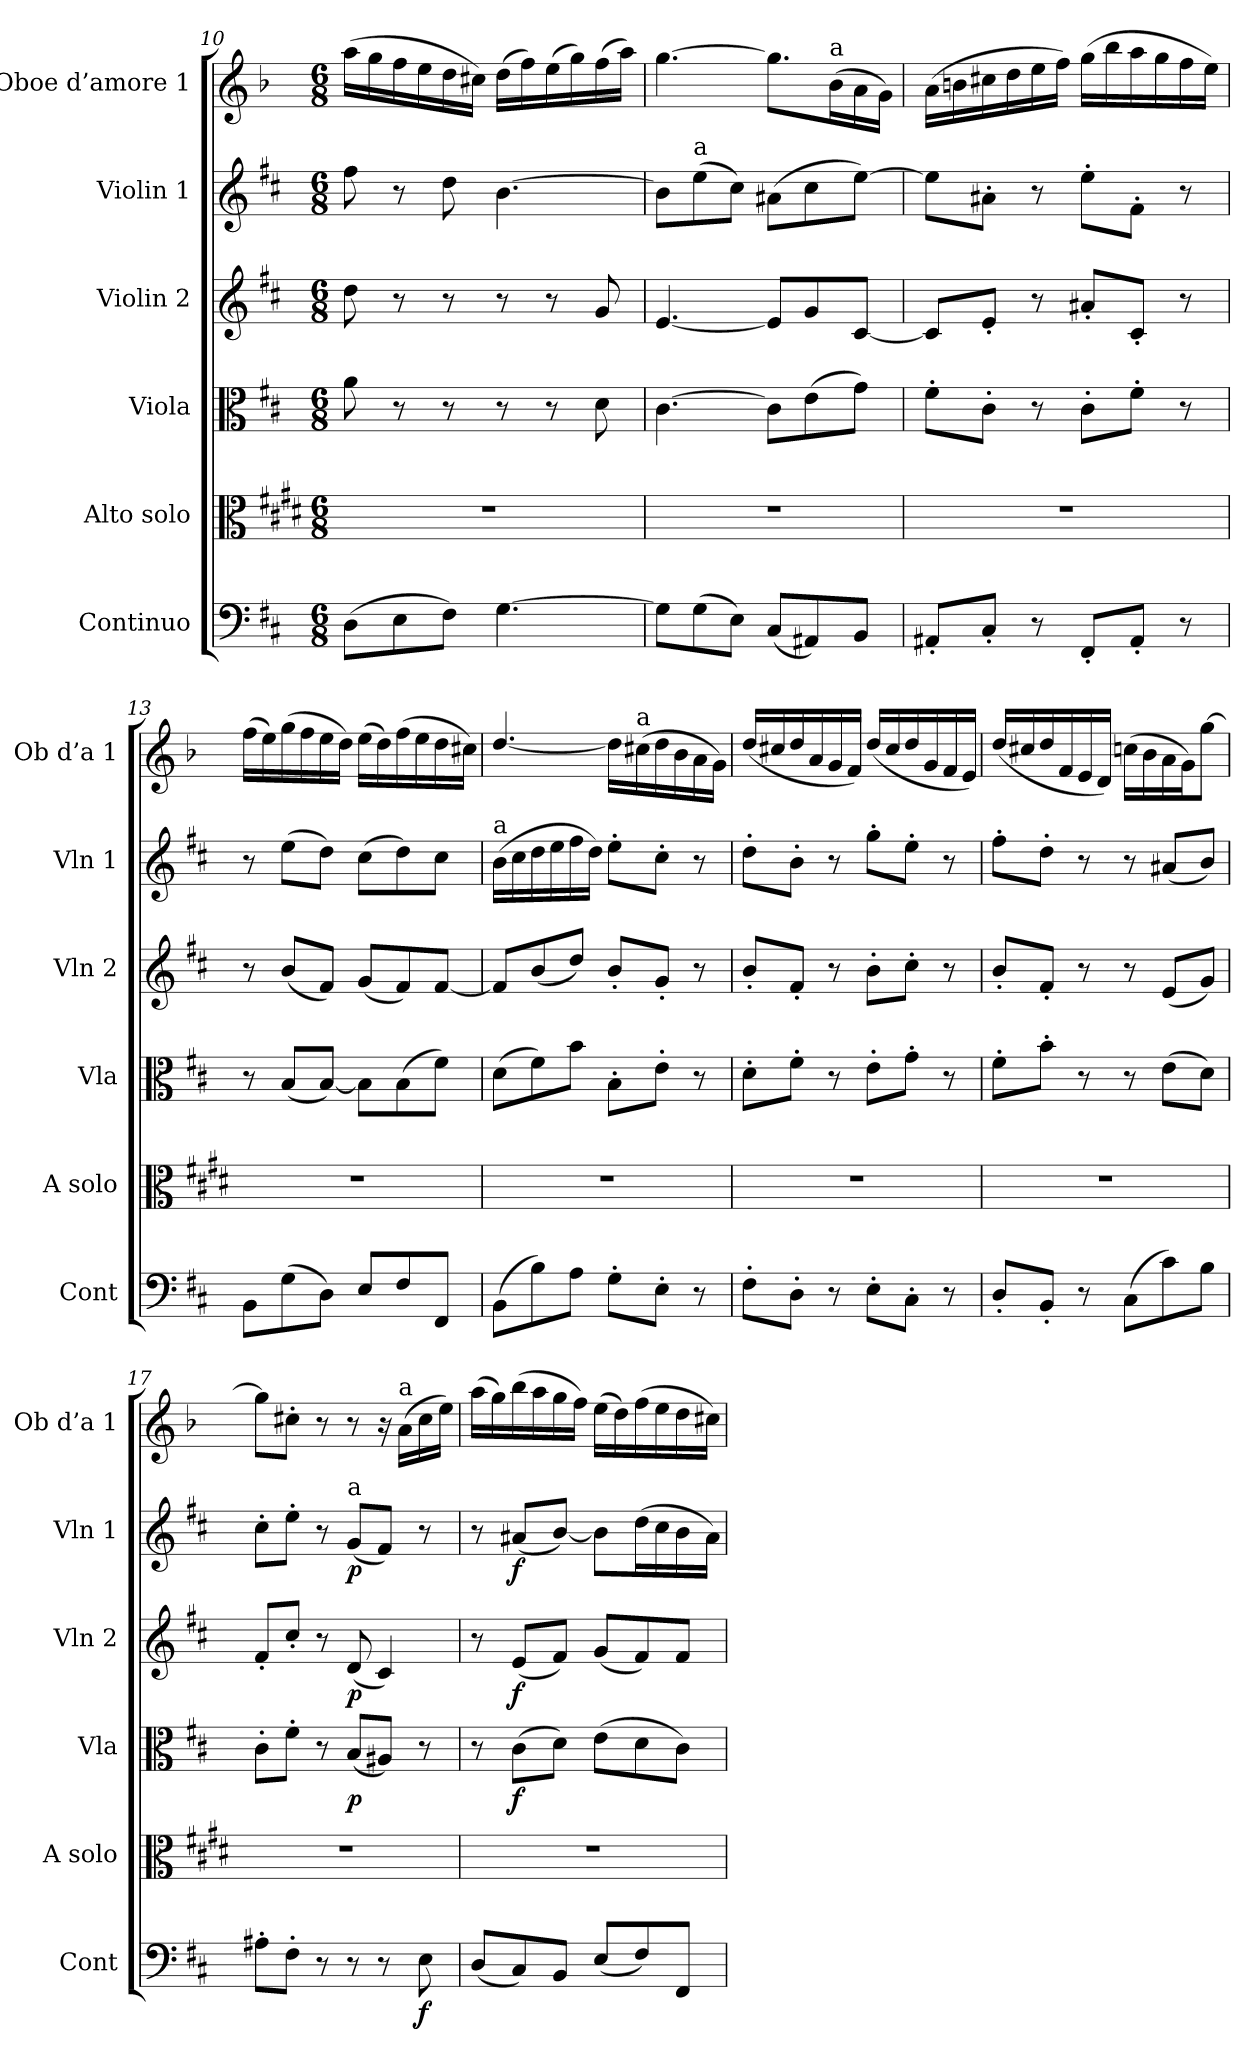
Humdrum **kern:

**kern	**dynam	**kern	**kern	**dynam	**kern	**dynam	**kern	**dynam	**kern
*part6	*part6	*part5	*part4	*part4	*part3	*part3	*part2	*part2	*part1
*staff6	*staff6	*staff5	*staff4	*staff4	*staff3	*staff3	*staff2	*staff2	*staff1
*I"Continuo	*	*I"Alto solo	*I"Viola	*	*I"Violin 2	*	*I"Violin 1	*	*I"Oboe d’amore 1
*I'Cont	*	*I'A solo	*I'Vla	*	*I'Vln 2	*	*I'Vln 1	*	*I'Ob d’a 1
*clefF4	*	*clefC3	*clefC3	*	*clefG2	*	*clefG2	*	*clefG2
*	*	*ITrd1c2	*	*	*	*	*	*	*ITrd2c3
*k[f#c#]	*	*k[f#c#]	*k[f#c#]	*	*k[f#c#]	*	*k[f#c#]	*	*k[f#c#]
*M6/8	*	*M6/8	*M6/8	*	*M6/8	*	*M6/8	*	*M6/8
=10	=10	=10	=10	=10	=10	=10	=10	=10	=10
(8D\L	.	2.r	8a\	.	8dd\	.	8ff#\	.	(16ff#\LL
.	.	.	.	.	.	.	.	.	16ee\
8E\	.	.	8r	.	8r	.	8r	.	16dd\
.	.	.	.	.	.	.	.	.	16cc#\
8F#\J)	.	.	8r	.	8r	.	8dd\	.	16b\
.	.	.	.	.	.	.	.	.	16a#X\JJ)
[4.G\	.	.	8r	.	8r	.	[4.b\	.	(16b\LL
.	.	.	.	.	.	.	.	.	16dd\)
.	.	.	8r	.	8r	.	.	.	(16cc#\
.	.	.	.	.	.	.	.	.	16ee\)
.	.	.	8d\	.	8g/	.	.	.	(16dd\
.	.	.	.	.	.	.	.	.	16ff#\JJ)
!!LO:LB:g=z
=11	=11	=11	=11	=11	=11	=11	=11	=11	=11
8G\L]	.	2.r	[4.c#\	.	[4.e/	.	8b\L]	.	[4.ee\
!	!	!	!	!	!	!	!LO:TX:a:t=a	!	!
(8G\	.	.	.	.	.	.	(8ee\	.	.
8E\J)	.	.	.	.	.	.	8cc#\J)	.	.
(8C#/L	.	.	8c#\L]	.	8e/L]	.	(8a#X\L	.	8.ee\L]
8AA#X/)	.	.	(8e\	.	8g/	.	8cc#\	.	.
!	!	!	!	!	!	!	!	!	!LO:TX:a:t=a
.	.	.	.	.	.	.	.	.	(16g\L
8BB/J	.	.	8g\J)	.	[8c#/J	.	[8ee\J)	.	16f#\
.	.	.	.	.	.	.	.	.	16e\JJ)
=12	=12	=12	=12	=12	=12	=12	=12	=12	=12
8AA#X'/L	.	2.r	8f#'\L	.	8c#/L]	.	8ee\L]	.	(16f#\LL
.	.	.	.	.	.	.	.	.	16g#X\
8C#'/J	.	.	8c#'\J	.	8e'/J	.	8a#X'\J	.	16a#X\
.	.	.	.	.	.	.	.	.	16b\
8r	.	.	8r	.	8r	.	8r	.	16cc#\
.	.	.	.	.	.	.	.	.	16dd\JJ)
8FF#'/L	.	.	8c#'\L	.	8a#X'/L	.	8ee'\L	.	(16ee\LL
.	.	.	.	.	.	.	.	.	16gg\
8AA#'/J	.	.	8f#'\J	.	8c#'/J	.	8f#'\J	.	16ff#\
.	.	.	.	.	.	.	.	.	16ee\
8r	.	.	8r	.	8r	.	8r	.	16dd\
.	.	.	.	.	.	.	.	.	16cc#\JJ)
=13	=13	=13	=13	=13	=13	=13	=13	=13	=13
8BB\L	.	2.r	8r	.	8r	.	8r	.	(16dd\LL
.	.	.	.	.	.	.	.	.	16cc#\)
(8G\	.	.	(8B/L	.	(8b/L	.	(8ee\L	.	(16ee\
.	.	.	.	.	.	.	.	.	16dd\
8D\J)	.	.	[8B/J)	.	8f#/J)	.	8dd\J)	.	16cc#\
.	.	.	.	.	.	.	.	.	16b\JJ)
8E/L	.	.	8B\L]	.	(8g/L	.	(8cc#\L	.	(16cc#\LL
.	.	.	.	.	.	.	.	.	16b\)
8F#/	.	.	(8B\	.	8f#/)	.	8dd\)	.	(16dd\
.	.	.	.	.	.	.	.	.	16cc#\
8FF#/J	.	.	8f#\J)	.	[8f#/J	.	8cc#\J	.	16b\
.	.	.	.	.	.	.	.	.	16a#X\JJ)
=14	=14	=14	=14	=14	=14	=14	=14	=14	=14
!	!	!	!	!	!	!	!LO:TX:a:t=a	!	!
(8BB\L	.	2.r	(8d\L	.	8f#/L]	.	(16b\LL	.	[4.b/
.	.	.	.	.	.	.	16cc#\	.	.
8B\)	.	.	8f#\)	.	(8b/	.	16dd\	.	.
.	.	.	.	.	.	.	16ee\	.	.
8A\J	.	.	8b\J	.	8dd/J)	.	16ff#\	.	.
.	.	.	.	.	.	.	16dd\JJ)	.	.
8G'\L	.	.	8B'\L	.	8b'/L	.	8ee'\L	.	16b\LL]
!	!	!	!	!	!	!	!	!	!LO:TX:a:t=a
.	.	.	.	.	.	.	.	.	(16a#X\
8E'\J	.	.	8e'\J	.	8g'/J	.	8cc#'\J	.	16b\
.	.	.	.	.	.	.	.	.	16g\
8r	.	.	8r	.	8r	.	8r	.	16f#\
.	.	.	.	.	.	.	.	.	16e\JJ)
=15	=15	=15	=15	=15	=15	=15	=15	=15	=15
8F#'\L	.	2.r	8d'\L	.	8b'/L	.	8dd'\L	.	(16b/LL
.	.	.	.	.	.	.	.	.	16a#X/
8D'\J	.	.	8f#'\J	.	8f#'/J	.	8b'\J	.	16b/
.	.	.	.	.	.	.	.	.	16f#/
8r	.	.	8r	.	8r	.	8r	.	16e/
.	.	.	.	.	.	.	.	.	16d/JJ)
8E'\L	.	.	8e'\L	.	8b'\L	.	8gg'\L	.	(16b/LL
.	.	.	.	.	.	.	.	.	16a#/
8C#'\J	.	.	8g'\J	.	8cc#'\J	.	8ee'\J	.	16b/
.	.	.	.	.	.	.	.	.	16e/
8r	.	.	8r	.	8r	.	8r	.	16d/
.	.	.	.	.	.	.	.	.	16c#/JJ)
!!LO:PB:g=z
=16	=16	=16	=16	=16	=16	=16	=16	=16	=16
8D'/L	.	2.r	8f#'\L	.	8b'/L	.	8ff#'\L	.	(16b/LL
.	.	.	.	.	.	.	.	.	16a#X/
8BB'/J	.	.	8b'\J	.	8f#'/J	.	8dd'\J	.	16b/
.	.	.	.	.	.	.	.	.	16d/
8r	.	.	8r	.	8r	.	8r	.	16c#/
.	.	.	.	.	.	.	.	.	16B/JJ)
(8C#\L	.	.	8r	.	8r	.	8r	.	(16an\LL
.	.	.	.	.	.	.	.	.	16g\
8c#\)	.	.	(8e\L	.	(8e/L	.	(8a#X/L	.	16f#\
.	.	.	.	.	.	.	.	.	16e\J)
8B\J	.	.	8d\J)	.	8g/J)	.	8b/J)	.	[8ee\J
=17	=17	=17	=17	=17	=17	=17	=17	=17	=17
8A#X'\L	.	2.r	8c#'\L	.	8f#'/L	.	8cc#'\L	.	8ee\L]
8F#'\J	.	.	8f#'\J	.	8cc#'/J	.	8ee'\J	.	8a#X'\J
8r	.	.	8r	.	8r	.	8r	.	8r
!	!	!	!	!	!	!	!LO:TX:a:t=a	!	!
!	!	!	!	!LO:DY:b	!	!LO:DY:b	!	!LO:DY:b	!
8r	.	.	(8B/L	p	(8d/	p	(8g/L	p	8r
8r	.	.	8A#X/J)	.	4c#/)	.	8f#/J)	.	16r
!	!	!	!	!	!	!	!	!	!LO:TX:a:t=a
.	.	.	.	.	.	.	.	.	(16f#\LL
!	!LO:DY:b	!	!	!	!	!	!	!	!
8E\	f	.	8r	.	.	.	8r	.	16a#\
.	.	.	.	.	.	.	.	.	16cc#\JJ)
=18	=18	=18	=18	=18	=18	=18	=18	=18	=18
(8D/L	.	2.r	8r	.	8r	.	8r	.	(16ff#\LL
.	.	.	.	.	.	.	.	.	16ee\)
!	!	!	!	!LO:DY:b	!	!LO:DY:b	!	!LO:DY:b	!
8C#/)	.	.	(8c#\L	f	(8e/L	f	(8a#X/L	f	(16gg\
.	.	.	.	.	.	.	.	.	16ff#\
8BB/J	.	.	8d\J)	.	8f#/J)	.	[8b/J)	.	16ee\
.	.	.	.	.	.	.	.	.	16dd\JJ)
(8E/L	.	.	(8e\L	.	(8g/L	.	8b\L]	.	(16cc#\LL
.	.	.	.	.	.	.	.	.	16b\)
8F#/)	.	.	8d\	.	8f#/)	.	(16dd\L	.	(16dd\
.	.	.	.	.	.	.	16cc#\	.	16cc#\
8FF#/J	.	.	8c#\J)	.	8f#/J	.	16b\	.	16b\
.	.	.	.	.	.	.	16a#\JJ)	.	16a#X\JJ)
=	=	=	=	=	=	=	=	=	=
*-	*-	*-	*-	*-	*-	*-	*-	*-	*-
